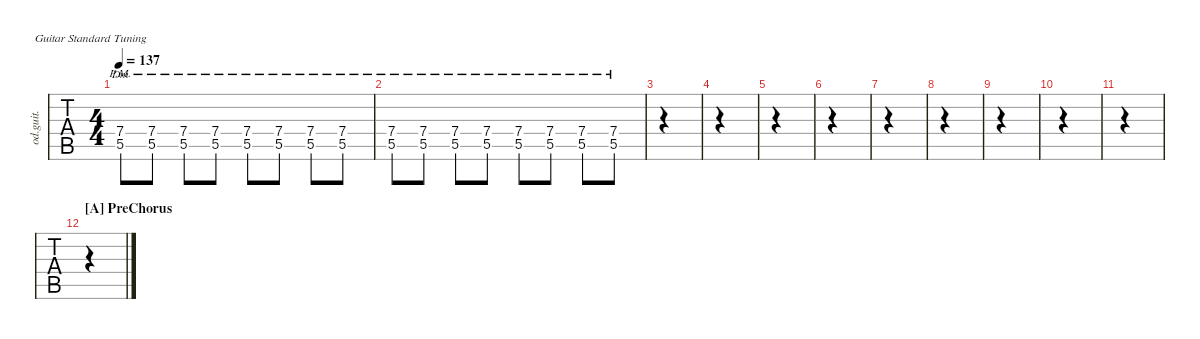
\defaultSystemsLayout 4
\hideDynamics
\bracketExtendMode nobrackets
\track ("Guitar3" "od.guit.") {instrument overdrivenguitar}
\staff {tabs}
\tuning (E4 B3 G3 D3 A2 E2)
\chord ("Dm" x x x 7 5 x) {firstfret 5 showdiagram false showfingering false}
\chord ("" x x x 7 5 x) {firstfret 5 showdiagram false showfingering false}
\ts (4 4)
\tempo 137
\clef g2
\ks f
(5.5{pm acc forcenatural} 7.4{pm acc forcenatural}).8{ch "Dm" dy mf} (5.5{pm acc forcenatural} 7.4{pm acc forcenatural}).8 (5.5{pm acc forcenatural} 7.4{pm acc forcenatural}).8 (5.5{pm acc forcenatural} 7.4{pm acc forcenatural}).8 (5.5{pm acc forcenatural} 7.4{pm acc forcenatural}).8 (5.5{pm acc forcenatural} 7.4{pm acc forcenatural}).8 (5.5{pm acc forcenatural} 7.4{pm acc forcenatural}).8 (5.5{pm acc forcenatural} 7.4{pm acc forcenatural}).8 |
(5.5{pm acc forcenatural} 7.4{pm acc forcenatural}).8{ch ""} (5.5{pm acc forcenatural} 7.4{pm acc forcenatural}).8 (5.5{pm acc forcenatural} 7.4{pm acc forcenatural}).8 (5.5{pm acc forcenatural} 7.4{pm acc forcenatural}).8 (5.5{pm acc forcenatural} 7.4{pm acc forcenatural}).8 (5.5{pm acc forcenatural} 7.4{pm acc forcenatural}).8 (5.5{pm acc forcenatural} 7.4{pm acc forcenatural}).8 (5.5{pm acc forcenatural} 7.4{pm acc forcenatural}).8 |
|
|
|
|
|
|
|
|
|
\section ("A" "PreChorus")
